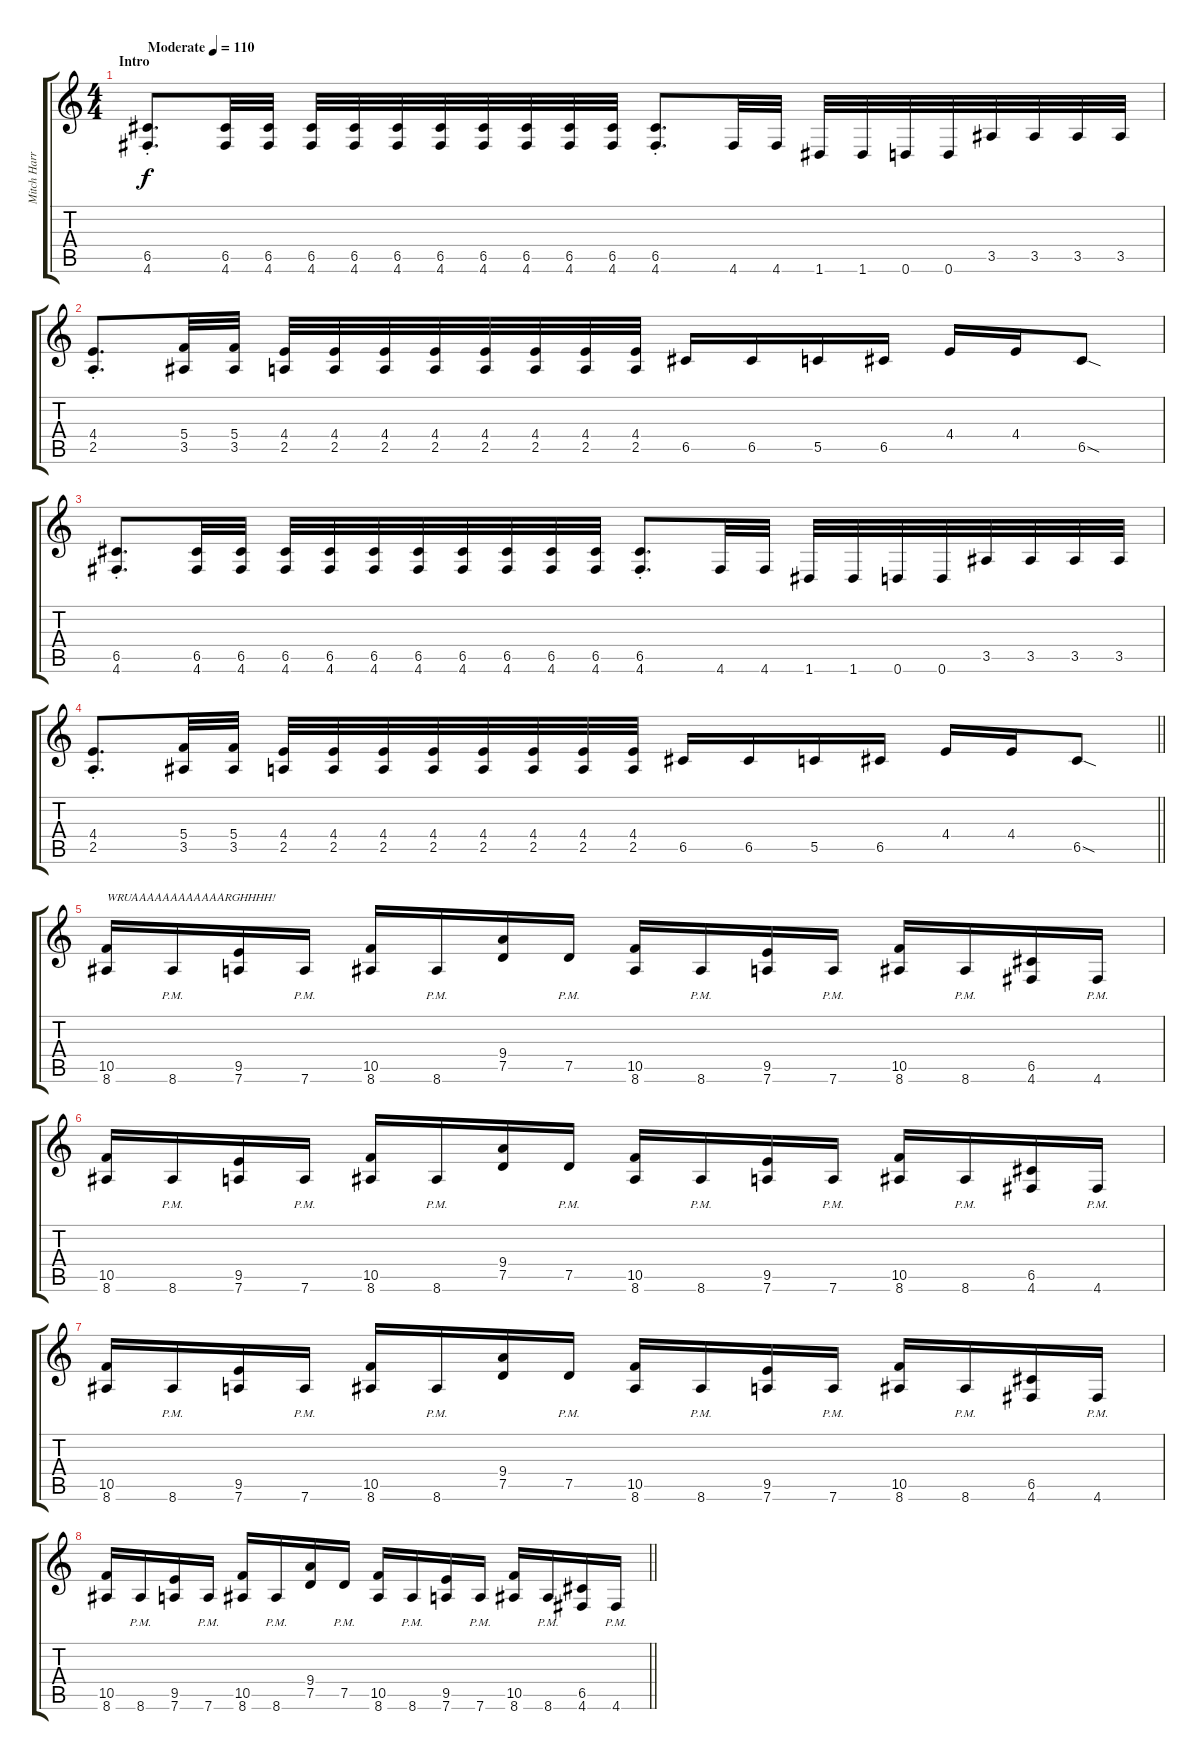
\track ("Mitch Harris " "Mitch Harr") {instrument distortionguitar}
\staff {score tabs}
\tuning (D4 A3 F3 C3 G2 D2) {hide}
\ts (4 4)
\section ("" "Intro")
\tempo (110 "Moderate")
\clef g2
\ks c
(6.5{st} 4.6{st}).8{d dy f instrument distortionguitar} (6.5 4.6).32 (6.5 4.6).32 (6.5 4.6).32 (6.5 4.6).32 (6.5 4.6).32 (6.5 4.6).32 (6.5 4.6).32 (6.5 4.6).32 (6.5 4.6).32 (6.5 4.6).32 (6.5{st} 4.6{st}).8{d} 4.6.32 4.6.32 1.6.32 1.6.32 0.6.32 0.6.32 3.5.32 3.5.32 3.5.32 3.5.32 |
(4.4{st} 2.5{st}).8{d} (5.4 3.5).32 (5.4 3.5).32 (4.4 2.5).32 (4.4 2.5).32 (4.4 2.5).32 (4.4 2.5).32 (4.4 2.5).32 (4.4 2.5).32 (4.4 2.5).32 (4.4 2.5).32 6.5.16 6.5.16 5.5.16 6.5.16 4.4.16 4.4.16 6.5{sod}.8 |
(6.5{st} 4.6{st}).8{d} (6.5 4.6).32 (6.5 4.6).32 (6.5 4.6).32 (6.5 4.6).32 (6.5 4.6).32 (6.5 4.6).32 (6.5 4.6).32 (6.5 4.6).32 (6.5 4.6).32 (6.5 4.6).32 (6.5{st} 4.6{st}).8{d} 4.6.32 4.6.32 1.6.32 1.6.32 0.6.32 0.6.32 3.5.32 3.5.32 3.5.32 3.5.32 |
\barLineRight lightlight
(4.4{st} 2.5{st}).8{d} (5.4 3.5).32 (5.4 3.5).32 (4.4 2.5).32 (4.4 2.5).32 (4.4 2.5).32 (4.4 2.5).32 (4.4 2.5).32 (4.4 2.5).32 (4.4 2.5).32 (4.4 2.5).32 6.5.16 6.5.16 5.5.16 6.5.16 4.4.16 4.4.16 6.5{sod}.8 |
(10.5 8.6).16{txt "WRUAAAAAAAAAAAARGHHHH!"} 8.6{pm}.16 (9.5 7.6).16 7.6{pm}.16 (10.5 8.6).16 8.6{pm}.16 (9.4 7.5).16 7.5{pm}.16 (10.5 8.6).16 8.6{pm}.16 (9.5 7.6).16 7.6{pm}.16 (10.5 8.6).16 8.6{pm}.16 (6.5 4.6).16 4.6{pm}.16 |
(10.5 8.6).16 8.6{pm}.16 (9.5 7.6).16 7.6{pm}.16 (10.5 8.6).16 8.6{pm}.16 (9.4 7.5).16 7.5{pm}.16 (10.5 8.6).16 8.6{pm}.16 (9.5 7.6).16 7.6{pm}.16 (10.5 8.6).16 8.6{pm}.16 (6.5 4.6).16 4.6{pm}.16 |
(10.5 8.6).16 8.6{pm}.16 (9.5 7.6).16 7.6{pm}.16 (10.5 8.6).16 8.6{pm}.16 (9.4 7.5).16 7.5{pm}.16 (10.5 8.6).16 8.6{pm}.16 (9.5 7.6).16 7.6{pm}.16 (10.5 8.6).16 8.6{pm}.16 (6.5 4.6).16 4.6{pm}.16 |
\barLineRight lightlight
(10.5 8.6).16 8.6{pm}.16 (9.5 7.6).16 7.6{pm}.16 (10.5 8.6).16 8.6{pm}.16 (9.4 7.5).16 7.5{pm}.16 (10.5 8.6).16 8.6{pm}.16 (9.5 7.6).16 7.6{pm}.16 (10.5 8.6).16 8.6{pm}.16 (6.5 4.6).16 4.6{pm}.16
